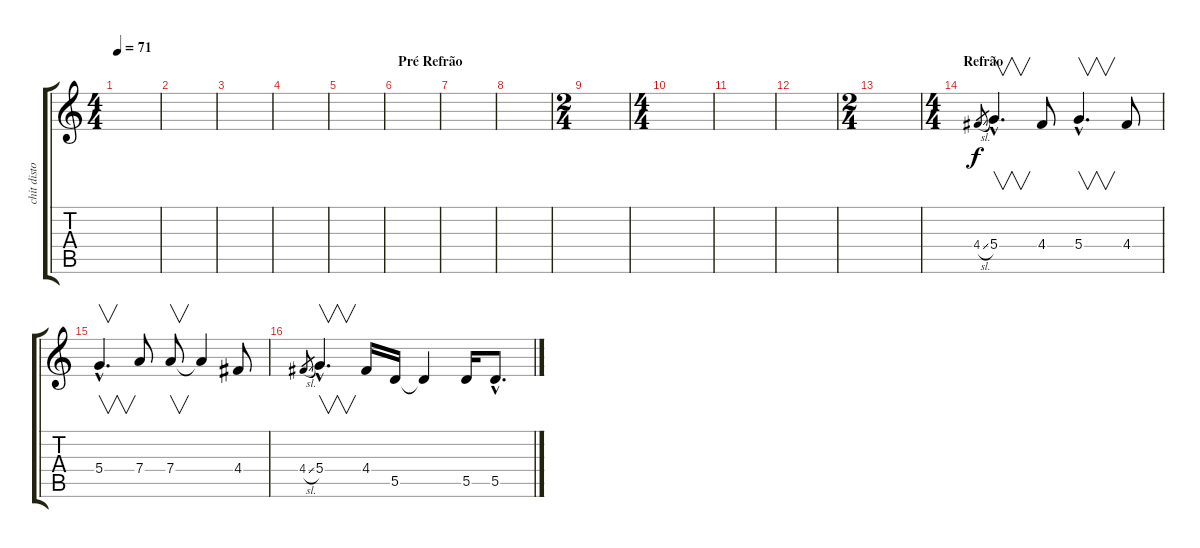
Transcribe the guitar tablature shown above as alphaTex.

\track ("chit distorta" "chit disto") {instrument distortionguitar}
\staff {score tabs}
\tuning (E4 B3 G3 D3 A2 E2) {hide}
\ts (4 4)
\tempo 71
\clef g2
\ks c
|
|
|
|
|
\section ("" "Pré Refrão")
|
|
|
\ts (2 4)
|
\ts (4 4)
|
|
|
\ts (2 4)
|
\ts (4 4)
\section ("" "Refrão")
4.4{sl}.8{gr} 5.4{hac}.4{v d} 4.4.8 5.4{hac}.4{v d} 4.4.8 |
5.4{hac}.4{v d} 7.4.8 7.4.8{v} 7.4{t}.4 4.4.8 |
4.4{sl}.8{gr} 5.4{hac}.4{v d} 4.4.16 5.5.16 5.5{t}.4 5.5.16 5.5{hac}.8{d}
